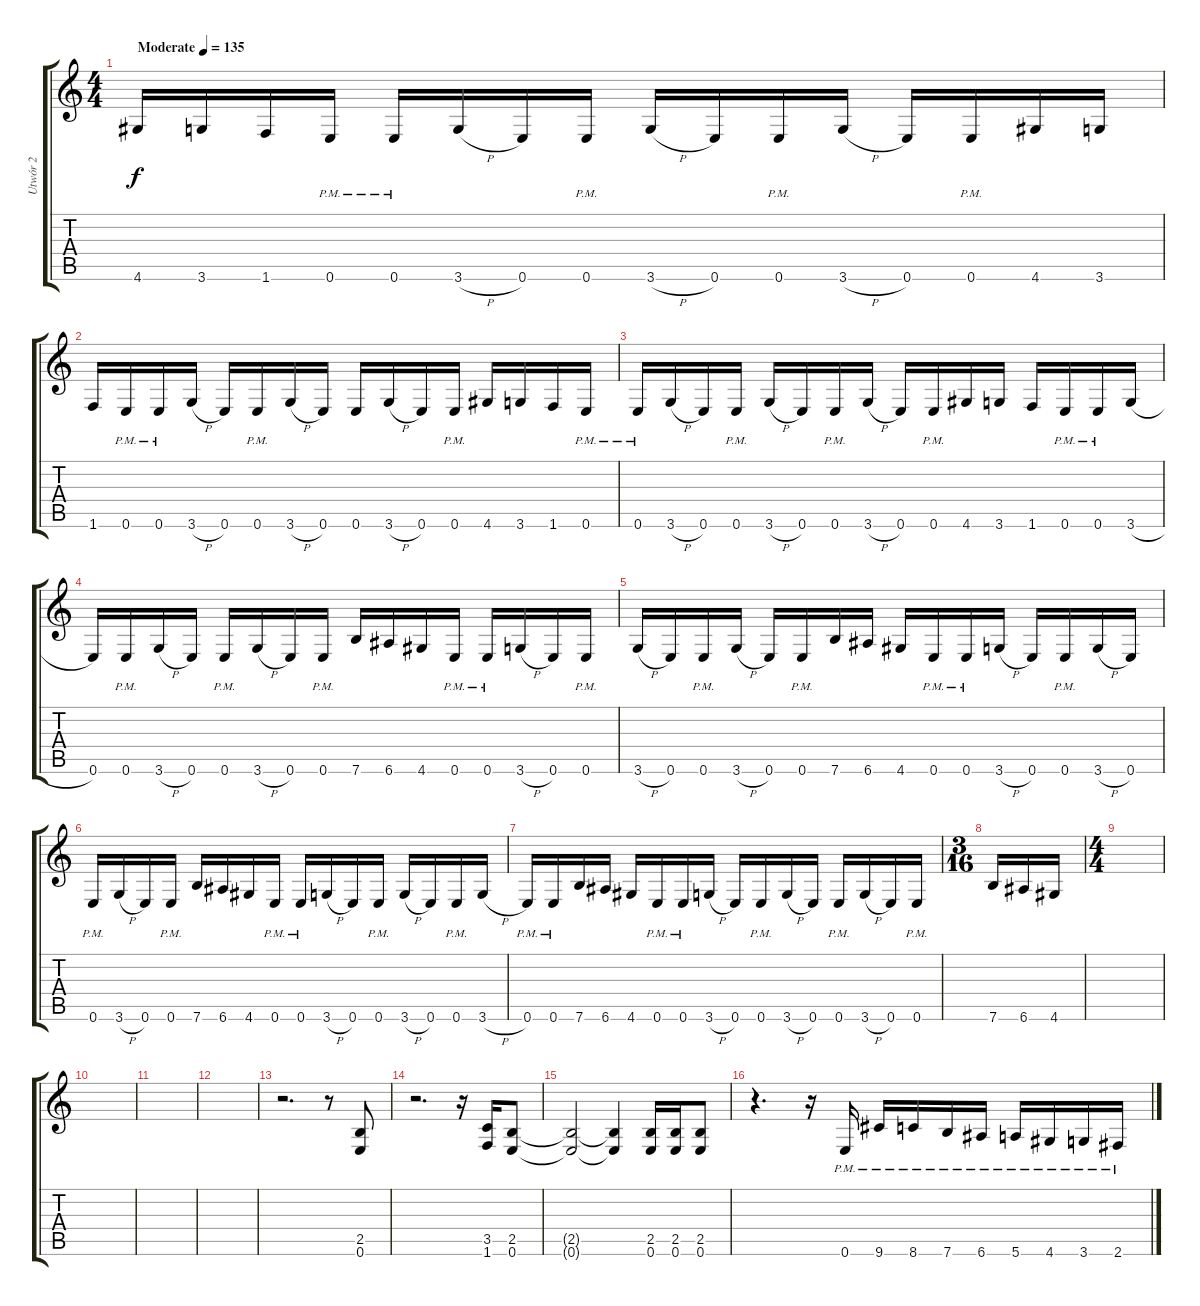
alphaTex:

\track ("Utwór 2" "Utwór 2") {instrument distortionguitar}
\staff {score tabs}
\tuning (E4 B3 G3 D3 A2 E2) {hide}
\ts (4 4)
\tempo (135 "Moderate")
\clef g2
\ks c
4.6.16{dy f instrument distortionguitar} 3.6.16 1.6.16 0.6{pm}.16 0.6{pm}.16 3.6{h}.16 0.6.16 0.6{pm}.16 3.6{h}.16 0.6.16 0.6{pm}.16 3.6{h}.16 0.6.16 0.6{pm}.16 4.6.16 3.6.16 |
1.6.16 0.6{pm}.16 0.6{pm}.16 3.6{h}.16 0.6.16 0.6{pm}.16 3.6{h}.16 0.6.16 0.6.16 3.6{h}.16 0.6.16 0.6{pm}.16 4.6.16 3.6.16 1.6.16 0.6{pm}.16 |
0.6{pm}.16 3.6{h}.16 0.6.16 0.6{pm}.16 3.6{h}.16 0.6.16 0.6{pm}.16 3.6{h}.16 0.6.16 0.6{pm}.16 4.6.16 3.6.16 1.6.16 0.6{pm}.16 0.6{pm}.16 3.6{h}.16 |
0.6.16 0.6{pm}.16 3.6{h}.16 0.6.16 0.6{pm}.16 3.6{h}.16 0.6.16 0.6{pm}.16 7.6.16 6.6.16 4.6.16 0.6{pm}.16 0.6{pm}.16 3.6{h}.16 0.6.16 0.6{pm}.16 |
3.6{h}.16 0.6.16 0.6{pm}.16 3.6{h}.16 0.6.16 0.6{pm}.16 7.6.16 6.6.16 4.6.16 0.6{pm}.16 0.6{pm}.16 3.6{h}.16 0.6.16 0.6{pm}.16 3.6{h}.16 0.6.16 |
0.6{pm}.16 3.6{h}.16 0.6.16 0.6{pm}.16 7.6.16 6.6.16 4.6.16 0.6{pm}.16 0.6{pm}.16 3.6{h}.16 0.6.16 0.6{pm}.16 3.6{h}.16 0.6.16 0.6{pm}.16 3.6{h}.16 |
0.6{pm}.16 0.6{pm}.16 7.6.16 6.6.16 4.6.16 0.6{pm}.16 0.6{pm}.16 3.6{h}.16 0.6.16 0.6{pm}.16 3.6{h}.16 0.6.16 0.6{pm}.16 3.6{h}.16 0.6.16 0.6{pm}.16 |
\ts (3 16)
7.6.16 6.6.16 4.6.16 |
\ts (4 4)
|
|
|
|
r.2{d} r.8 (2.5 0.6).8 |
r.2{d} r.16 (3.5 1.6).16 (2.5 0.6).8 |
(2.5{t} 0.6{t}).2 (2.5{t} 0.6{t}).4 (2.5 0.6).16 (2.5 0.6).16 (2.5 0.6).8 |
r.4{d} r.16 0.6{pm}.16 9.6{pm}.16 8.6{pm}.16 7.6{pm}.16 6.6{pm}.16 5.6{pm}.16 4.6{pm}.16 3.6{pm}.16 2.6{pm}.16
